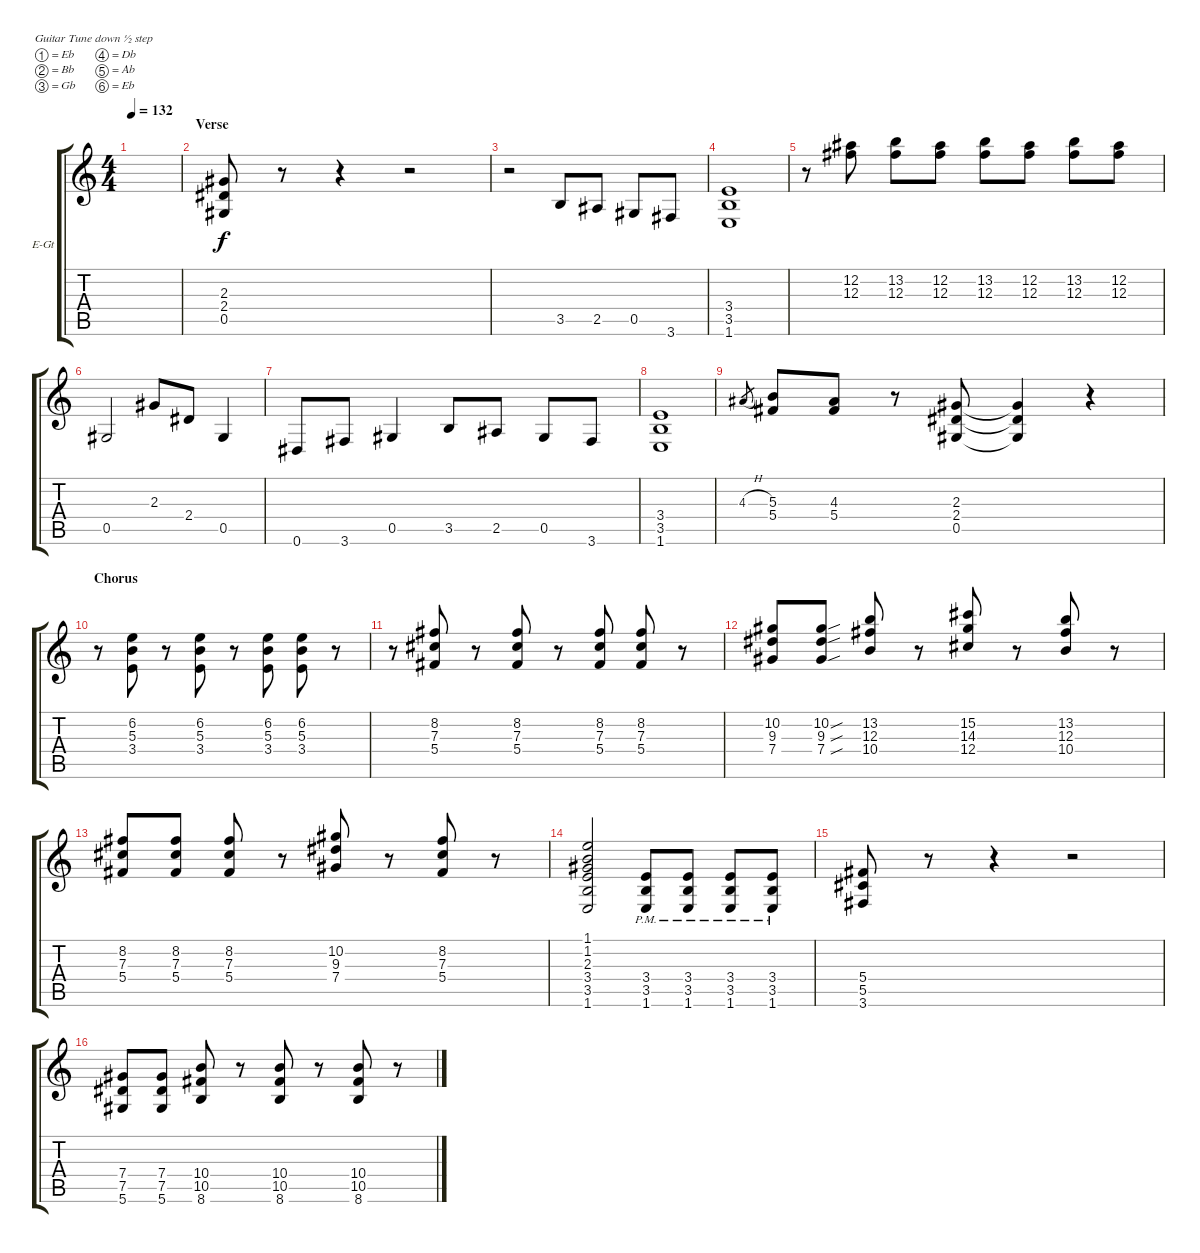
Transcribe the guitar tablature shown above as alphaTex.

\defaultSystemsLayout 4
\bracketExtendMode groupsimilarinstruments
\firstSystemTrackNameOrientation horizontal
\otherSystemsTrackNameOrientation horizontal
\track ("ACE FREHLEY" "E-Gt") {solo instrument distortionguitar}
\staff {score tabs}
\tuning (Eb4 Bb3 Gb3 Db3 Ab2 Eb2)
\ts (4 4)
\tempo 132
\clef g2
\ks aminor
|
\section ("" "Verse")
(0.5 2.4 2.3).8 r.8 r.4 r.2 |
r.2 3.5.8 2.5.8 0.5.8 3.6.8 |
(1.6 3.5 3.4).1 |
r.8 (12.2 12.3).8 (13.2 12.3).8 (12.2 12.3).8 (13.2 12.3).8 (12.2 12.3).8 (13.2 12.3).8 (12.2 12.3).8 |
0.5.2 2.3.8 2.4.8 0.5.4 |
0.6.8 3.6.8 0.5.4 3.5.8 2.5.8 0.5.8 3.6.8 |
(1.6 3.5 3.4).1 |
4.3{h}.8{gr} (5.3 5.4).8 (5.4 4.3).8 r.8 (0.5 2.4 2.3).8 (0.5{t} 2.4{t} 2.3{t}).4 r.4 |
\section ("" "Chorus")
r.8 (6.2 5.3 3.4).8{beam invert} r.8{beam invert} (3.4 5.3 6.2).8{beam invert} r.8{beam invert} (3.4 5.3 6.2).8{beam invert} (3.4 5.3 6.2).8{beam invert} r.8 |
r.8 (8.2 7.3 5.4).8{beam invert} r.8{beam invert} (5.4 7.3 8.2).8{beam invert} r.8{beam invert} (5.4 7.3 8.2).8{beam invert} (5.4 7.3 8.2).8{beam invert} r.8 |
(10.2 9.3 7.4).8 (7.4{sou} 9.3{sou} 10.2{sou}).8 (10.4 12.3 13.2).8{beam invert} r.8 (12.4 14.3 15.2).8{beam invert} r.8 (13.2 12.3 10.4).8{beam invert} r.8 |
(8.2 7.3 5.4).8{beam invert} (8.2 7.3 5.4).8 (8.2 7.3 5.4).8{beam invert} r.8{beam invert} (10.2 9.3 7.4).8{beam invert} r.8{beam invert} (5.4 7.3 8.2).8{beam invert} r.8 |
(1.6 3.5 3.4 2.3 1.2 1.1).2 (3.4 3.5 1.6{pm}).8 (3.4 3.5 1.6{pm}).8 (3.4 3.5 1.6{pm}).8 (3.4 3.5 1.6{pm}).8 |
(3.6 5.5 5.4).8 r.8 r.4 r.2 |
(5.6 7.5 7.4).8 (7.4 7.5 5.6).8 (8.6 10.5 10.4).8 r.8 (10.4 10.5 8.6).8 r.8 (8.6 10.5 10.4).8 r.8
